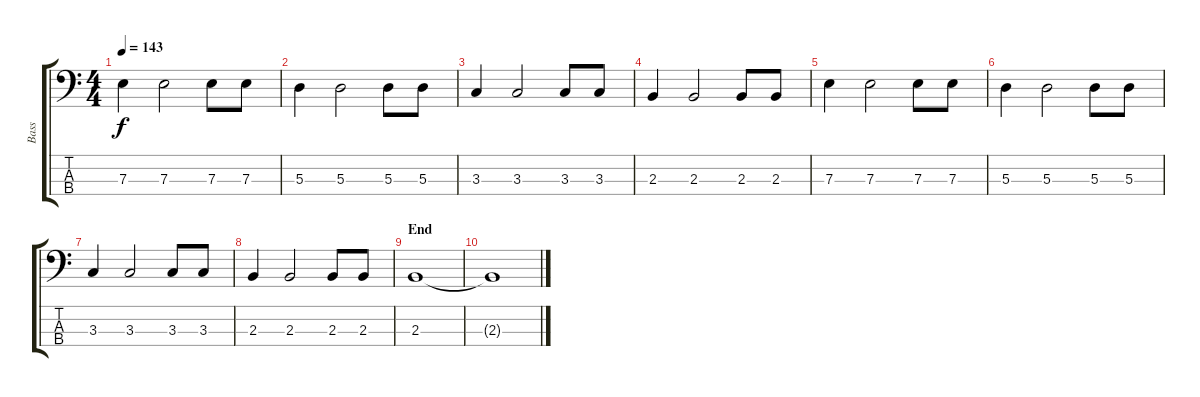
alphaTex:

\track ("Bass" "Bass") {instrument electricbassfinger}
\staff {score tabs}
\tuning (G2 D2 A1 E1) {hide}
\ts (4 4)
\tempo 143
\clef f4
\ks c
7.3.4{dy f} 7.3.2 7.3.8 7.3.8 |
5.3.4 5.3.2 5.3.8 5.3.8 |
3.3.4 3.3.2 3.3.8 3.3.8 |
2.3.4 2.3.2 2.3.8 2.3.8 |
7.3.4 7.3.2 7.3.8 7.3.8 |
5.3.4 5.3.2 5.3.8 5.3.8 |
3.3.4 3.3.2 3.3.8 3.3.8 |
2.3.4 2.3.2 2.3.8 2.3.8 |
\section ("" "End")
2.3.1 |
2.3{t}.1
